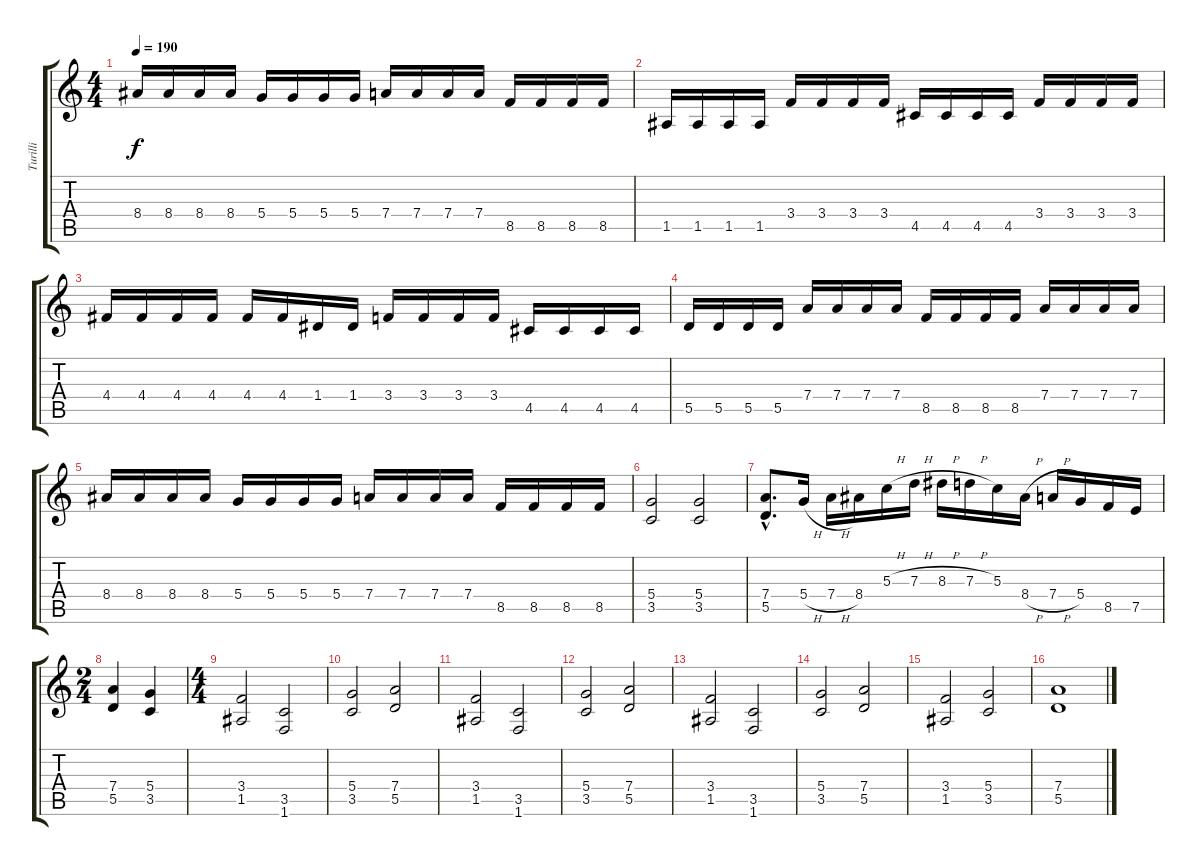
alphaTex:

\track ("Turilli" "Turilli") {instrument distortionguitar}
\staff {score tabs}
\tuning (E4 B3 G3 D3 A2 E2) {hide}
\ts (4 4)
\tempo 190
\clef g2
\ks c
8.4.16{dy f} 8.4.16 8.4.16 8.4.16 5.4.16 5.4.16 5.4.16 5.4.16 7.4.16 7.4.16 7.4.16 7.4.16 8.5.16 8.5.16 8.5.16 8.5.16 |
1.5.16 1.5.16 1.5.16 1.5.16 3.4.16 3.4.16 3.4.16 3.4.16 4.5.16 4.5.16 4.5.16 4.5.16 3.4.16 3.4.16 3.4.16 3.4.16 |
4.4.16 4.4.16 4.4.16 4.4.16 4.4.16 4.4.16 1.4.16 1.4.16 3.4.16 3.4.16 3.4.16 3.4.16 4.5.16 4.5.16 4.5.16 4.5.16 |
5.5.16 5.5.16 5.5.16 5.5.16 7.4.16 7.4.16 7.4.16 7.4.16 8.5.16 8.5.16 8.5.16 8.5.16 7.4.16 7.4.16 7.4.16 7.4.16 |
8.4.16 8.4.16 8.4.16 8.4.16 5.4.16 5.4.16 5.4.16 5.4.16 7.4.16 7.4.16 7.4.16 7.4.16 8.5.16 8.5.16 8.5.16 8.5.16 |
(5.4 3.5).2 (5.4 3.5).2 |
(7.4{hac} 5.5{hac}).8{d} 5.4{h}.16 7.4{h}.16 8.4.16 5.3{h}.16 7.3{h}.16 8.3{h}.16 7.3{h}.16 5.3.16 8.4{h}.16 7.4{h}.16 5.4.16 8.5.16 7.5.16 |
\ts (2 4)
(7.4 5.5).4 (5.4 3.5).4 |
\ts (4 4)
(3.4 1.5).2 (3.5 1.6).2 |
(5.4 3.5).2 (7.4 5.5).2 |
(3.4 1.5).2 (3.5 1.6).2 |
(5.4 3.5).2 (7.4 5.5).2 |
(3.4 1.5).2 (3.5 1.6).2 |
(5.4 3.5).2 (7.4 5.5).2 |
(3.4 1.5).2 (5.4 3.5).2 |
(7.4 5.5).1
